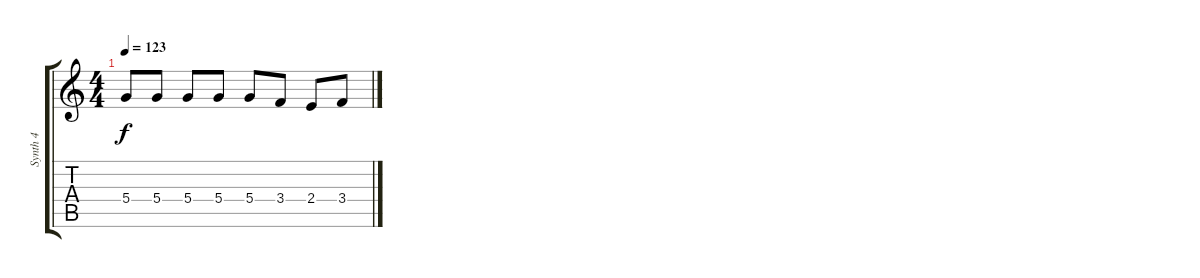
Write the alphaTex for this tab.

\track ("Synth 4" "Synth 4") {instrument synthbass1}
\staff {score tabs}
\tuning (E4 B3 G3 D3 A2 E2) {hide}
\ts (4 4)
\tempo 123
\clef g2
\ks c
5.4.8{dy f} 5.4.8 5.4.8 5.4.8 5.4.8 3.4.8 2.4.8 3.4.8
